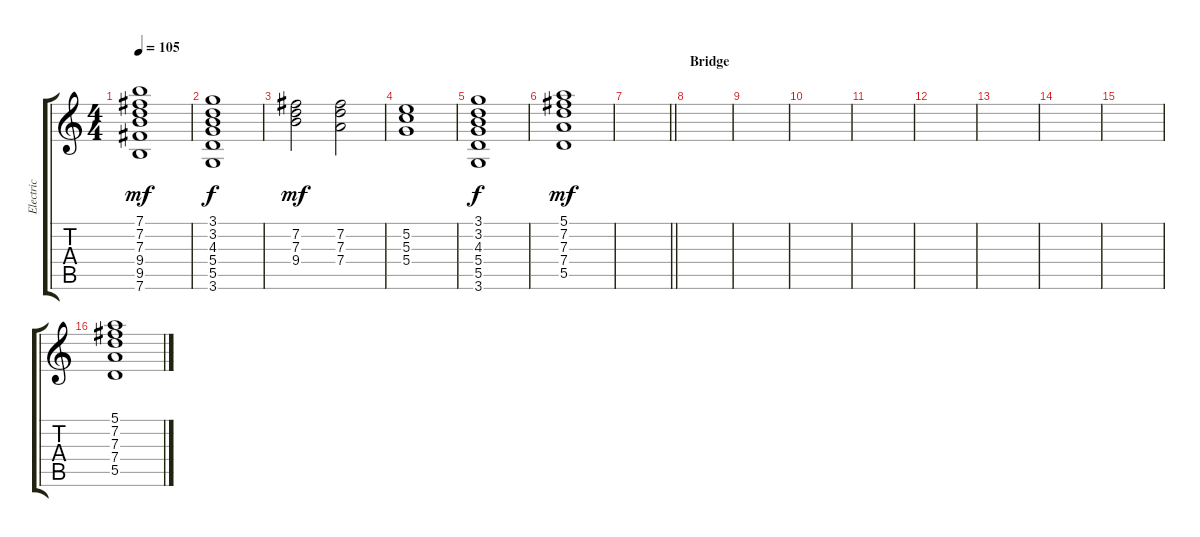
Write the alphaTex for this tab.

\track ("Electric" "Electric") {instrument distortionguitar}
\staff {score tabs}
\tuning (E4 B3 G3 D3 A2 E2) {hide}
\ts (4 4)
\tempo 105
\clef g2
\ks c
(7.1 7.2 7.3 9.4 9.5 7.6).1{dy mf} |
(3.1 3.2 4.3 5.4 5.5 3.6).1{dy f} |
(7.2 7.3 9.4).2{dy mf} (7.2 7.3 7.4).2 |
(5.2 5.3 5.4).1 |
(3.1 3.2 4.3 5.4 5.5 3.6).1{dy f} |
(5.1 7.2 7.3 7.4 5.5).1{dy mf} |
\barLineRight lightlight
|
\section ("" "Bridge")
|
|
|
|
|
|
|
|
(5.1 7.2 7.3 7.4 5.5).1
